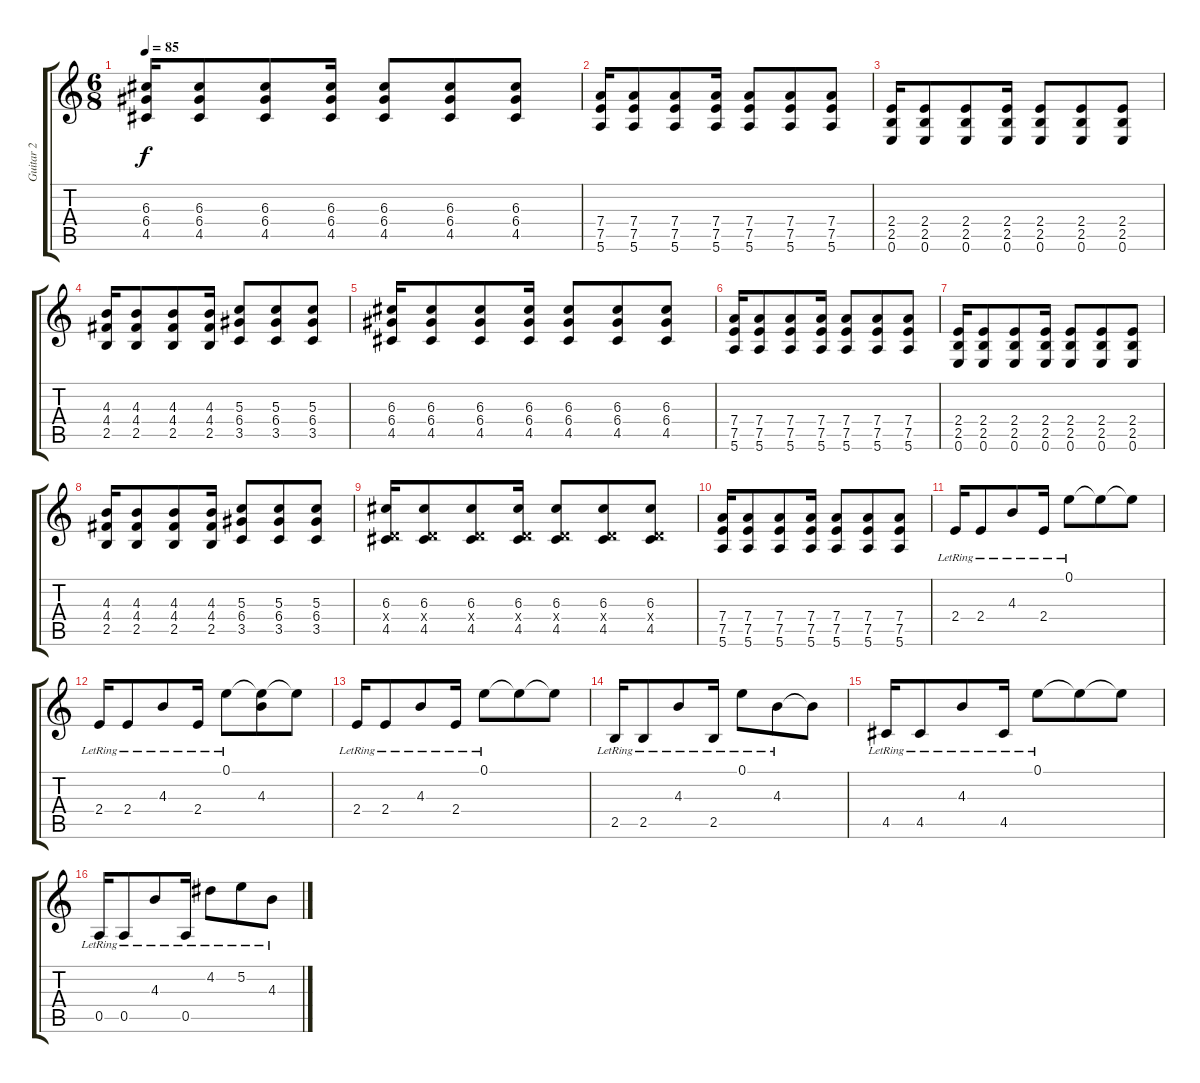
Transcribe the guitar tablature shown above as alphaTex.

\track ("Guitar 2" "Guitar 2") {instrument acousticguitarsteel}
\staff {score tabs}
\tuning (E4 B3 G3 D3 A2 E2) {hide}
\ts (6 8)
\tempo 85
\clef g2
\ks c
(6.3 6.4 4.5).16{dy f volume 11 instrument overdrivenguitar} (6.3 6.4 4.5).8 (6.3 6.4 4.5).8 (6.3 6.4 4.5).16 (6.3 6.4 4.5).8 (6.3 6.4 4.5).8 (6.3 6.4 4.5).8 |
(7.4 7.5 5.6).16 (7.4 7.5 5.6).8 (7.4 7.5 5.6).8 (7.4 7.5 5.6).16 (7.4 7.5 5.6).8 (7.4 7.5 5.6).8 (7.4 7.5 5.6).8 |
(2.4 2.5 0.6).16 (2.4 2.5 0.6).8 (2.4 2.5 0.6).8 (2.4 2.5 0.6).16 (2.4 2.5 0.6).8 (2.4 2.5 0.6).8 (2.4 2.5 0.6).8 |
(4.3 4.4 2.5).16 (4.3 4.4 2.5).8 (4.3 4.4 2.5).8 (4.3 4.4 2.5).16 (5.3 6.4 3.5).8 (5.3 6.4 3.5).8 (5.3 6.4 3.5).8 |
(6.3 6.4 4.5).16 (6.3 6.4 4.5).8 (6.3 6.4 4.5).8 (6.3 6.4 4.5).16 (6.3 6.4 4.5).8 (6.3 6.4 4.5).8 (6.3 6.4 4.5).8 |
(7.4 7.5 5.6).16 (7.4 7.5 5.6).8 (7.4 7.5 5.6).8 (7.4 7.5 5.6).16 (7.4 7.5 5.6).8 (7.4 7.5 5.6).8 (7.4 7.5 5.6).8 |
(2.4 2.5 0.6).16 (2.4 2.5 0.6).8 (2.4 2.5 0.6).8 (2.4 2.5 0.6).16 (2.4 2.5 0.6).8 (2.4 2.5 0.6).8 (2.4 2.5 0.6).8 |
(4.3 4.4 2.5).16 (4.3 4.4 2.5).8 (4.3 4.4 2.5).8 (4.3 4.4 2.5).16 (5.3 6.4 3.5).8 (5.3 6.4 3.5).8 (5.3 6.4 3.5).8 |
(6.3 0.4{x} 4.5).16 (6.3 0.4{x} 4.5).8 (6.3 0.4{x} 4.5).8 (6.3 0.4{x} 4.5).16 (6.3 0.4{x} 4.5).8 (6.3 0.4{x} 4.5).8 (6.3 0.4{x} 4.5).8 |
(7.4 7.5 5.6).16 (7.4 7.5 5.6).8 (7.4 7.5 5.6).8 (7.4 7.5 5.6).16 (7.4 7.5 5.6).8 (7.4 7.5 5.6).8 (7.4 7.5 5.6).8 |
2.4{lr}.16{volume 15 instrument acousticguitarsteel} 2.4{lr}.8 4.3{lr}.8 2.4{lr}.16 0.1{lr}.8 0.1{t}.8 0.1{t}.8 |
2.4{lr}.16 2.4{lr}.8 4.3{lr}.8 2.4{lr}.16 0.1{lr}.8 (0.1{t} 4.3).8 0.1{t}.8 |
2.4{lr}.16 2.4{lr}.8 4.3{lr}.8 2.4{lr}.16 0.1{lr}.8 0.1{t}.8 0.1{t}.8 |
2.5{lr}.16 2.5{lr}.8 4.3{lr}.8 2.5{lr}.16 0.1{lr}.8 4.3{lr}.8 4.3{t}.8 |
4.5{lr}.16 4.5{lr}.8 4.3{lr}.8 4.5{lr}.16 0.1{lr}.8 0.1{t}.8 0.1{t}.8 |
0.5{lr}.16 0.5{lr}.8 4.3{lr}.8 0.5{lr}.16 4.2{lr}.8 5.2{lr}.8 4.3{lr}.8
